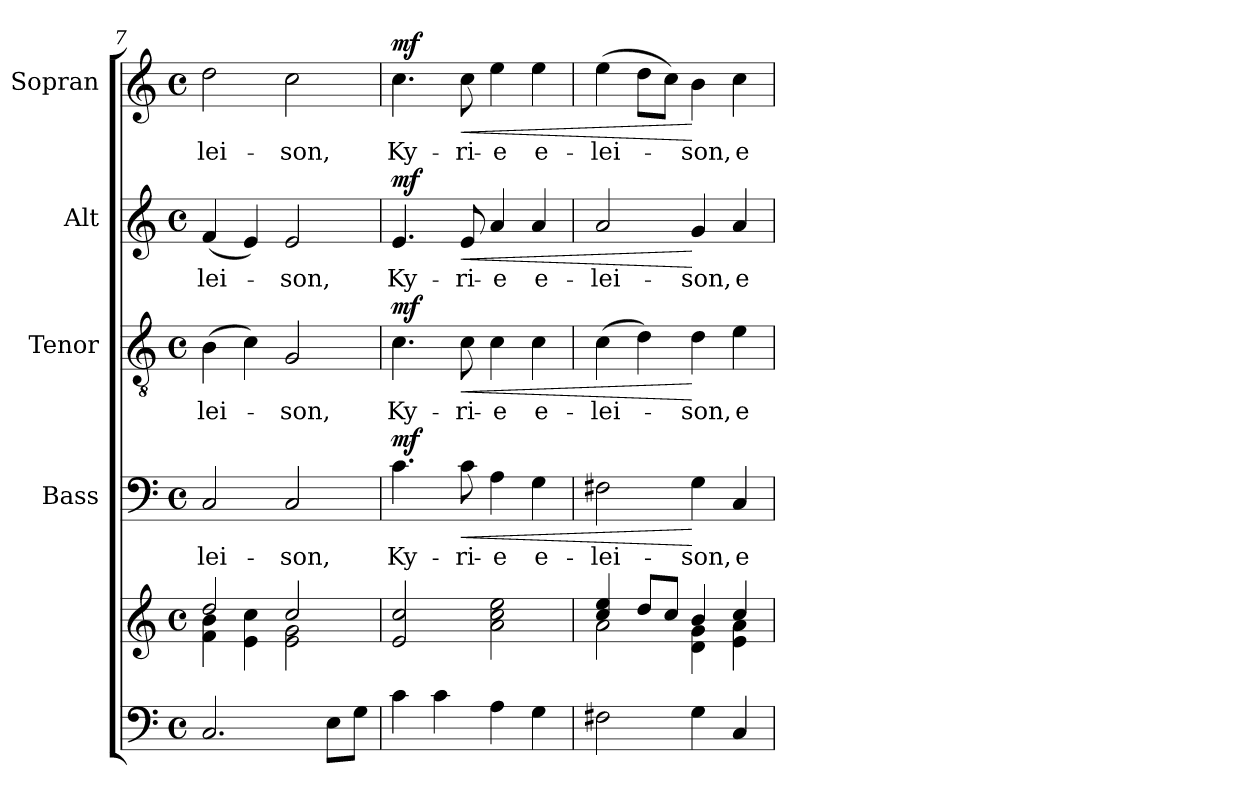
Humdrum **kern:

**kern	**kern	**kern	**text	**dynam	**kern	**text	**dynam	**kern	**text	**dynam	**kern	**text	**dynam
*part5	*part5	*part4	*part4	*part4	*part3	*part3	*part3	*part2	*part2	*part2	*part1	*part1	*part1
*staff6	*staff5	*staff4	*staff4	*staff4	*staff3	*staff3	*staff3	*staff2	*staff2	*staff2	*staff1	*staff1	*staff1
*	*	*I"Bass	*	*	*I"Tenor	*	*	*I"Alt	*	*	*I"Sopran	*	*
*	*	*I'B.	*	*	*I'T.	*	*	*I'A.	*	*	*I'S.	*	*
!!LO:LB:g=z
*clefF4	*clefG2	*clefF4	*	*	*clefGv2	*	*	*clefG2	*	*	*clefG2	*	*
*k[]	*k[]	*k[]	*	*	*k[]	*	*	*k[]	*	*	*k[]	*	*
*C:	*C:	*C:	*	*	*C:	*	*	*C:	*	*	*C:	*	*
*M4/4	*M4/4	*M4/4	*	*	*M4/4	*	*	*M4/4	*	*	*M4/4	*	*
*met(c)	*met(c)	*met(c)	*	*	*met(c)	*	*	*met(c)	*	*	*met(c)	*	*
=7	=7	=7	=7	=7	=7	=7	=7	=7	=7	=7	=7	=7	=7
*	*^	*	*	*	*	*	*	*	*	*	*	*	*
!	!	!	!	!LO:LY:b	!	!	!LO:LY:b	!	!	!LO:LY:b	!	!	!LO:LY:b	!
2.C/	2dd/	4f\ 4b\	2C/	-lei-	.	(>4B\	-lei-	.	(<4f/	-lei-	.	2dd\	-lei-	.
.	.	4e\ 4cc\	.	.	.	4c\)	.	.	4e/)	.	.	.	.	.
!	!	!	!	!LO:LY:b	!	!	!LO:LY:b	!	!	!LO:LY:b	!	!	!LO:LY:b	!
.	2cc/	2e\ 2g\	2C/	-son,	.	2G/	-son,	.	2e/	-son,	.	2cc\	-son,	.
8E\L	.	.	.	.	.	.	.	.	.	.	.	.	.	.
8G\J	.	.	.	.	.	.	.	.	.	.	.	.	.	.
*	*v	*v	*	*	*	*	*	*	*	*	*	*	*	*
=8	=8	=8	=8	=8	=8	=8	=8	=8	=8	=8	=8	=8	=8
!	!	!	!LO:LY:b	!LO:DY:a	!	!LO:LY:b	!LO:DY:a	!	!LO:LY:b	!LO:DY:a	!	!LO:LY:b	!LO:DY:a
4c\	2e/ 2cc/	4.c\	Ky-	mf	4.c\	Ky-	mf	4.e/	Ky-	mf	4.cc\	Ky-	mf
4c\	.	.	.	.	.	.	.	.	.	.	.	.	.
!	!	!	!LO:LY:b	!LO:HP:b	!	!LO:LY:b	!LO:HP:b	!	!LO:LY:b	!LO:HP:b	!	!LO:LY:b	!LO:HP:b
.	.	8c\	-ri-	<	8c\	-ri-	<	8e/	-ri-	<	8cc\	-ri-	<
!	!	!	!LO:LY:b	!	!	!LO:LY:b	!	!	!LO:LY:b	!	!	!LO:LY:b	!
4A\	2a\ 2cc\ 2ee\	4A\	-e	.	4c\	-e	.	4a/	-e	.	4ee\	-e	.
!	!	!	!LO:LY:b	!	!	!LO:LY:b	!	!	!LO:LY:b	!	!	!LO:LY:b	!
4G\	.	4G\	e-	.	4c\	e-	.	4a/	e-	.	4ee\	e-	.
=9	=9	=9	=9	=9	=9	=9	=9	=9	=9	=9	=9	=9	=9
*	*^	*	*	*	*	*	*	*	*	*	*	*	*
!	!	!	!	!LO:LY:b	!	!	!LO:LY:b	!	!	!LO:LY:b	!	!	!LO:LY:b	!
2F#X\	4cc/ 4ee/	2a\	2F#X\	-lei-	.	(>4c\	-lei-	.	2a/	-lei-	.	(>4ee\	-lei-	.
.	8dd/L	.	.	.	.	4d\)	.	.	.	.	.	8dd\L	.	.
.	8cc/J	.	.	.	.	.	.	.	.	.	.	8cc\J)	.	.
!	!	!	!	!LO:LY:b	!	!	!LO:LY:b	!	!	!LO:LY:b	!	!	!LO:LY:b	!
4G\	4b/	4d\ 4g\	4G\	-son,	[	4d\	-son,	[	4g/	-son,	[	4b\	-son,	[
!	!	!	!	!LO:LY:b	!	!	!LO:LY:b	!	!	!LO:LY:b	!	!	!LO:LY:b	!
4C/	4cc/	4e\ 4a\	4C/	e-	.	4e\	e-	.	4a/	e-	.	4cc\	e-	.
*	*v	*v	*	*	*	*	*	*	*	*	*	*	*	*
=	=	=	=	=	=	=	=	=	=	=	=	=	=
*-	*-	*-	*-	*-	*-	*-	*-	*-	*-	*-	*-	*-	*-
